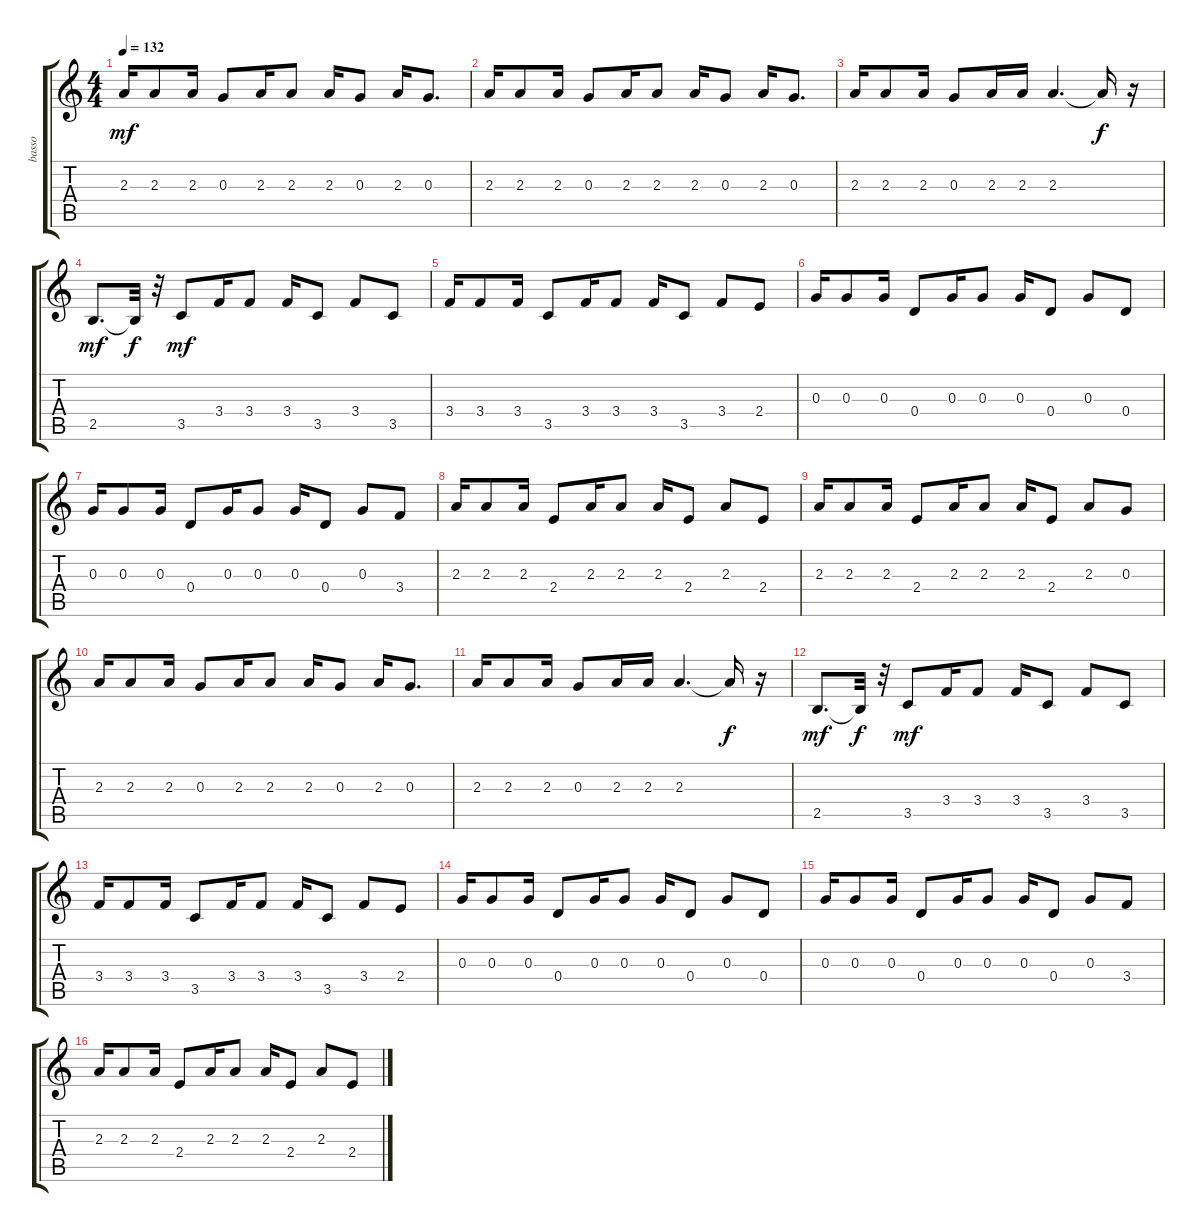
\track ("basso" "basso") {instrument fretlessbass}
\staff {score tabs}
\tuning (E4 B3 G3 D3 A2 E2) {hide}
\ts (4 4)
\tempo 132
\clef g2
\ks c
2.3.16{dy mf} 2.3.8 2.3.16 0.3.8 2.3.16 2.3.8 2.3.16 0.3.8 2.3.16 0.3.8{d} |
2.3.16 2.3.8 2.3.16 0.3.8 2.3.16 2.3.8 2.3.16 0.3.8 2.3.16 0.3.8{d} |
2.3.16 2.3.8 2.3.16 0.3.8 2.3.16 2.3.16 2.3.4{d} 2.3{t}.16{dy f} r.16 |
2.5.8{d dy mf} 2.5{t}.32{dy f} r.32 3.5.8{dy mf} 3.4.16 3.4.8 3.4.16 3.5.8 3.4.8 3.5.8 |
3.4.16 3.4.8 3.4.16 3.5.8 3.4.16 3.4.8 3.4.16 3.5.8 3.4.8 2.4.8 |
0.3.16 0.3.8 0.3.16 0.4.8 0.3.16 0.3.8 0.3.16 0.4.8 0.3.8 0.4.8 |
0.3.16 0.3.8 0.3.16 0.4.8 0.3.16 0.3.8 0.3.16 0.4.8 0.3.8 3.4.8 |
2.3.16 2.3.8 2.3.16 2.4.8 2.3.16 2.3.8 2.3.16 2.4.8 2.3.8 2.4.8 |
2.3.16 2.3.8 2.3.16 2.4.8 2.3.16 2.3.8 2.3.16 2.4.8 2.3.8 0.3.8 |
2.3.16 2.3.8 2.3.16 0.3.8 2.3.16 2.3.8 2.3.16 0.3.8 2.3.16 0.3.8{d} |
2.3.16 2.3.8 2.3.16 0.3.8 2.3.16 2.3.16 2.3.4{d} 2.3{t}.16{dy f} r.16 |
2.5.8{d dy mf} 2.5{t}.32{dy f} r.32 3.5.8{dy mf} 3.4.16 3.4.8 3.4.16 3.5.8 3.4.8 3.5.8 |
3.4.16 3.4.8 3.4.16 3.5.8 3.4.16 3.4.8 3.4.16 3.5.8 3.4.8 2.4.8 |
0.3.16 0.3.8 0.3.16 0.4.8 0.3.16 0.3.8 0.3.16 0.4.8 0.3.8 0.4.8 |
0.3.16 0.3.8 0.3.16 0.4.8 0.3.16 0.3.8 0.3.16 0.4.8 0.3.8 3.4.8 |
2.3.16 2.3.8 2.3.16 2.4.8 2.3.16 2.3.8 2.3.16 2.4.8 2.3.8 2.4.8
